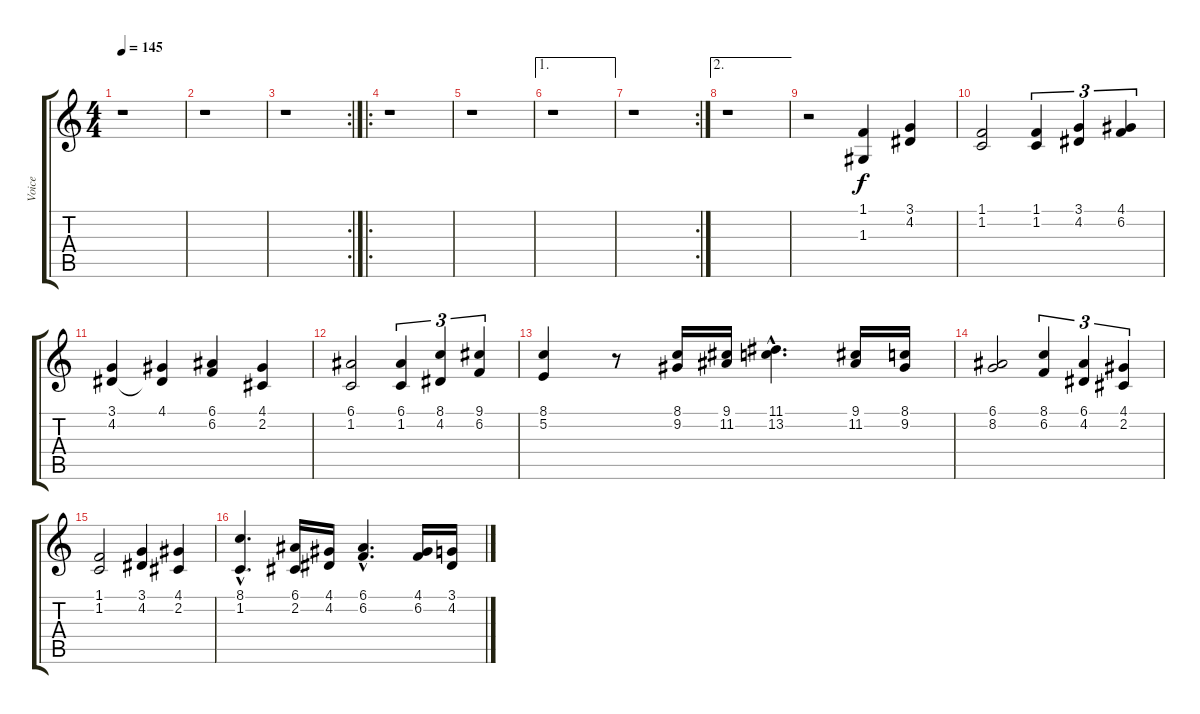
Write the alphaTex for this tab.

\track ("Voice" "Voice") {instrument pad4choir}
\staff {score tabs}
\tuning (E4 B3 G3 D3 A2 E2) {hide}
\ts (4 4)
\tempo 145
\clef g2
\ks c
r.1{dy f} |
r.1 |
\rc 2
r.1 |
\ro
r.1 |
r.1 |
\ae 1
r.1 |
\rc 2
r.1 |
\ae 2
r.1 |
r.2 (1.1 1.3).4 (3.1 4.2).4 |
(1.1 1.2).2 (1.1 1.2).4{tu (3 2)} (3.1 4.2).4{tu (3 2)} (4.1 6.2).4{tu (3 2)} |
(3.1 4.2).4 (4.1 4.2{t}).4 (6.1 6.2).4 (4.1 2.2).4 |
(6.1 1.2).2 (6.1 1.2).4{tu (3 2)} (8.1 4.2).4{tu (3 2)} (9.1 6.2).4{tu (3 2)} |
(8.1 5.2).4 r.8 (8.1 9.2).16 (9.1 11.2).16 (11.1{hac} 13.2{hac}).4{d} (9.1 11.2).16 (8.1 9.2).16 |
(6.1 8.2).2 (8.1 6.2).4{tu (3 2)} (6.1 4.2).4{tu (3 2)} (4.1 2.2).4{tu (3 2)} |
(1.1 1.2).2 (3.1 4.2).4 (4.1 2.2).4 |
(8.1{hac} 1.2{hac}).4{d} (6.1 2.2).16 (4.1 4.2).16 (6.1{hac} 6.2{hac}).4{d} (4.1 6.2).16 (3.1 4.2).16
